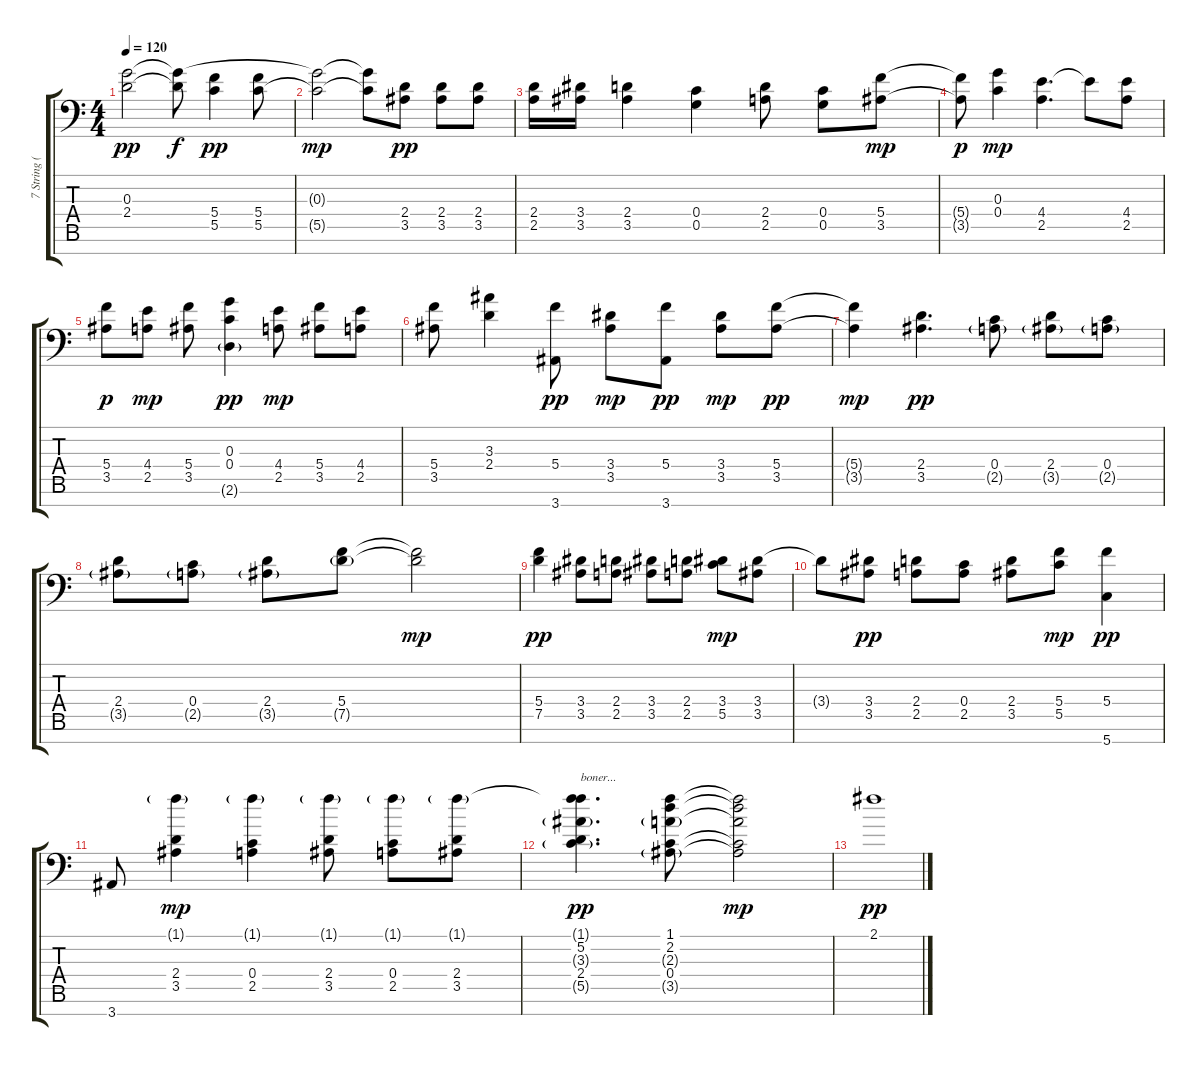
\track ("7 String (same notes)" "7 String (") {mute instrument acousticguitarsteel}
\staff {score tabs}
\tuning (E4 C4 G3 C3 G2 C2 G1) {hide}
\ts (4 4)
\tempo 120
\clef f4
\ks c
(0.3 2.4).2{dy pp} (0.3{t} 2.4{t}).8{dy f} (5.4 5.5).4{dy pp} (5.4 5.5).8 |
(0.3{t} 5.5{t}).2{dy mp} (0.3{t} 5.5{t}).8 (2.4 3.5).8{dy pp} (2.4 3.5).8 (2.4 3.5).8 |
(2.4 2.5).16 (3.4 3.5).16 (2.4 3.5).4 (0.4 0.5).4 (2.4 2.5).8 (0.4 0.5).8 (5.4 3.5).8{dy mp} |
(5.4{t} 3.5{t}).8{dy p} (0.3 0.4).4{dy mp} (4.4 2.5).4{d} 4.4{t}.8 (4.4 2.5).8 |
(5.4 3.5).8{dy p} (4.4 2.5).8{dy mp} (5.4 3.5).8 (0.3 0.4 2.6{g}).4{dy pp} (4.4 2.5).8{dy mp} (5.4 3.5).8 (4.4 2.5).8 |
(5.4 3.5).8 (3.3 2.4).4 (5.4 3.7).8{dy pp} (3.4 3.5).8{dy mp} (5.4 3.7).8{dy pp} (3.4 3.5).8{dy mp} (5.4 3.5).8{dy pp} |
(5.4{t} 3.5{t}).4{dy mp} (2.4 3.5).4{d dy pp} (0.4 2.5{g}).8 (2.4 3.5{g}).8 (0.4 2.5{g}).8 |
(2.4 3.5{g}).8 (0.4 2.5{g}).8 (2.4 3.5{g}).8 (5.4 7.5{g}).8 (5.4{t} 7.5{t}).2{dy mp} |
(5.4 7.5).4{dy pp} (3.4 3.5).8 (2.4 2.5).8 (3.4 3.5).8 (2.4 2.5).8 (3.4 5.5).8{dy mp} (3.4 3.5).8 |
3.4{t}.8 (3.4 3.5).8{dy pp} (2.4 2.5).8 (0.4 2.5).8 (2.4 3.5).8 (5.4 5.5).8{dy mp} (5.4 5.7).4{dy pp} |
3.7.8 (1.1{g} 2.4 3.5).4{dy mp} (1.1{g} 0.4 2.5).4 (1.1{g} 2.4 3.5).8 (1.1{g} 0.4 2.5).8 (1.1{g} 2.4 3.5).8 |
(1.1{t} 5.2 3.3{g} 2.4 5.5{g}).4{d txt "boner..." dy pp} (1.1 2.2 2.3{g} 0.4 3.5{g}).8 (1.1{t} 2.2{t} 2.3{t} 0.4{t} 3.5{t}).2{dy mp} |
2.1.1{dy pp}
